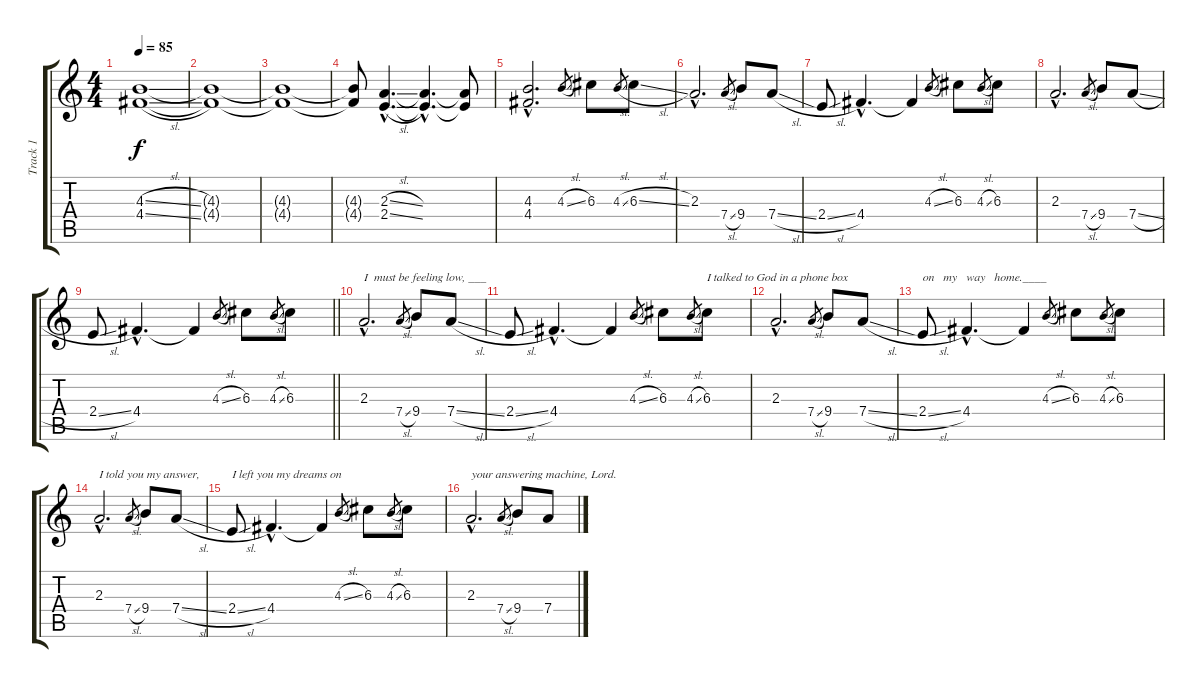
\track ("Track 1" "Track 1") {instrument distortionguitar}
\staff {score tabs}
\tuning (E4 B3 G3 D3 A2 E2) {hide}
\ts (4 4)
\tempo 85
\clef g2
\ks c
(4.3{sl} 4.4{sl}).1{dy f instrument distortionguitar} |
(4.3{t} 4.4{t}).1 |
(4.3{t} 4.4{t}).1 |
(4.3{t} 4.4{t}).8 (2.3{sl hac} 2.4{sl hac}).4{d} (2.3{hac t} 2.4{hac t}).4{d} (2.3{t} 2.4{t}).8 |
(4.3{hac} 4.4{hac}).2{d} 4.3{sl}.8{gr} 6.3.8 4.3{sl}.8{gr} 6.3{sl}.8 |
2.3{hac}.2{d} 7.4{sl}.8{gr} 9.4.8 7.4{sl}.8 |
2.4{sl}.8 4.4{hac}.4{d} 4.4{t}.4 4.3{sl}.8{gr} 6.3.8 4.3{sl}.8{gr} 6.3.8 |
2.3{hac}.2{d} 7.4{sl}.8{gr} 9.4.8 7.4{sl}.8 |
\barLineRight lightlight
2.4{sl}.8 4.4{hac}.4{d} 4.4{t}.4 4.3{sl}.8{gr} 6.3.8 4.3{sl}.8{gr} 6.3.8 |
2.3{hac}.2{d txt "I  must be feeling low, ___"} 7.4{sl}.8{gr} 9.4.8 7.4{sl}.8 |
2.4{sl}.8 4.4{hac}.4{d} 4.4{t}.4 4.3{sl}.8{gr} 6.3.8 4.3{sl}.8{gr} 6.3.8{txt "I talked to God in a phone box"} |
2.3{hac}.2{d} 7.4{sl}.8{gr} 9.4.8 7.4{sl}.8 |
2.4{sl}.8{txt "on   my   way   home.____"} 4.4{hac}.4{d} 4.4{t}.4 4.3{sl}.8{gr} 6.3.8 4.3{sl}.8{gr} 6.3.8 |
2.3{hac}.2{d txt "I told you my answer,"} 7.4{sl}.8{gr} 9.4.8 7.4{sl}.8 |
2.4{sl}.8{txt "I left you my dreams on"} 4.4{hac}.4{d} 4.4{t}.4 4.3{sl}.8{gr} 6.3.8 4.3{sl}.8{gr} 6.3.8 |
2.3{hac}.2{d txt "your answering machine, Lord."} 7.4{sl}.8{gr} 9.4.8 7.4{sl}.8
